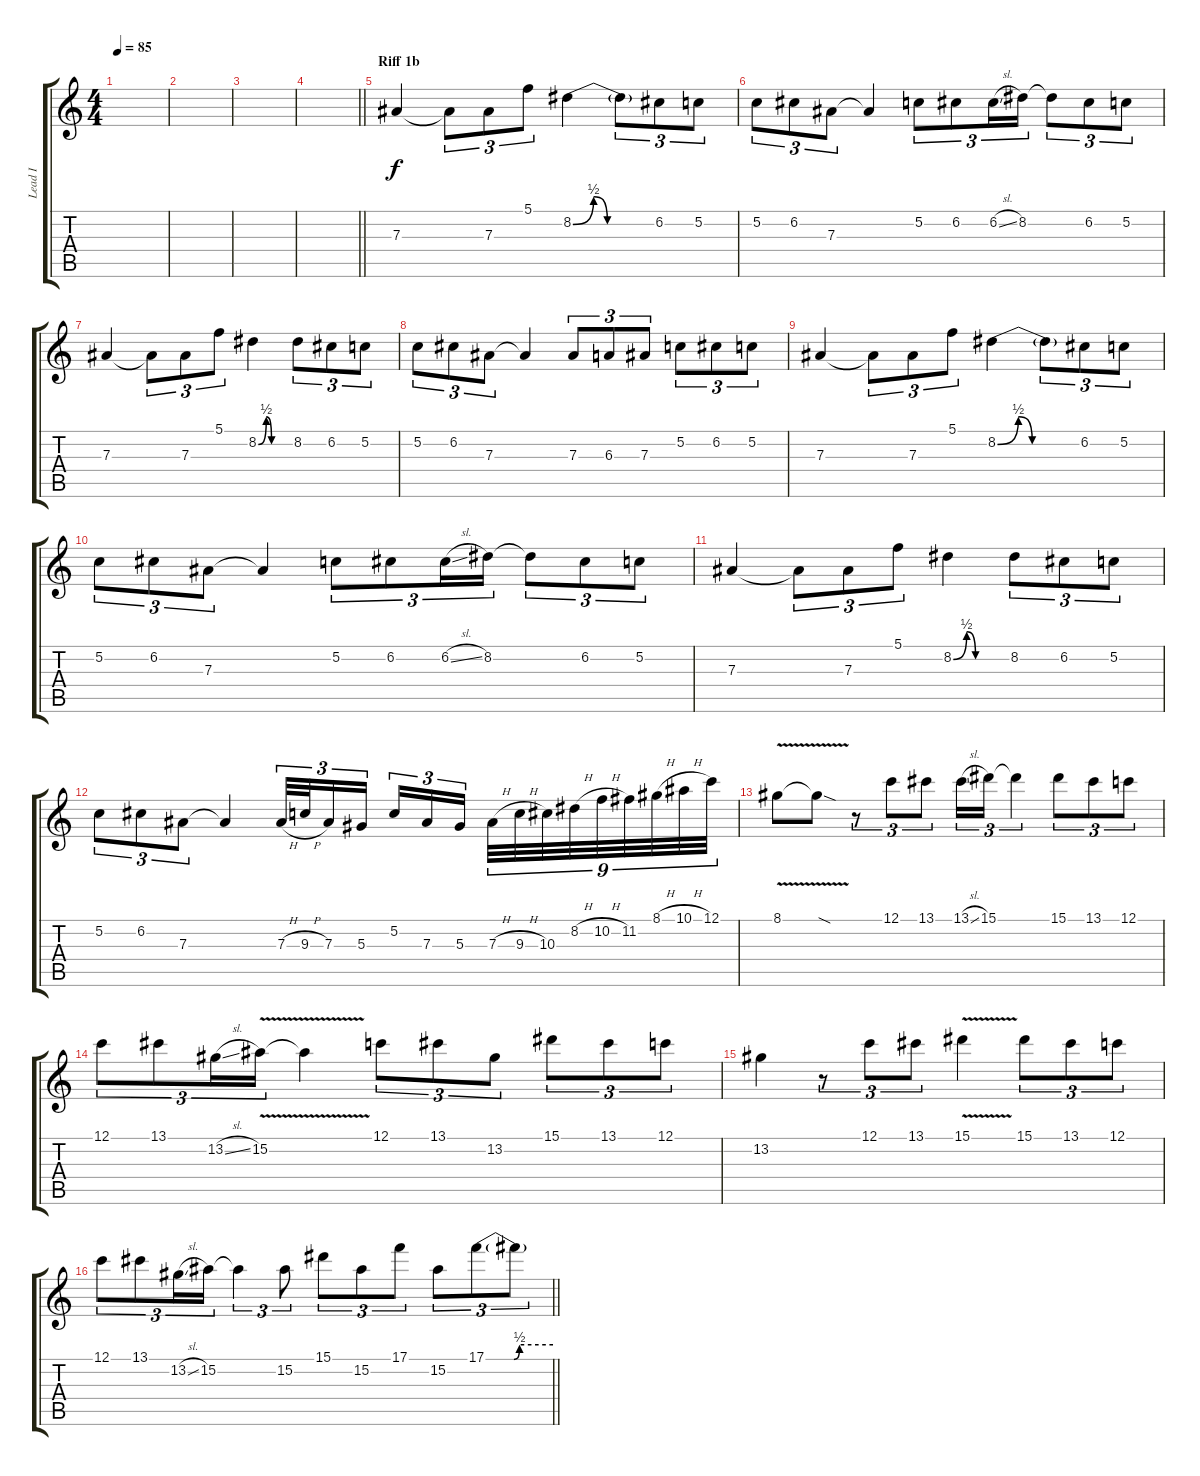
\track ("Lead I" "Lead I") {instrument overdrivenguitar}
\staff {score tabs}
\tuning (C4 G3 Eb3 Bb2 F2 C2) {hide}
\ts (4 4)
\tempo 85
\clef g2
\ks c
|
|
|
\barLineRight lightlight
|
\section ("" "Riff 1b")
7.3.4 7.3{t}.8{tu (3 2)} 7.3.8{tu (3 2)} 5.1.8{tu (3 2)} 8.2{be (custom 0 0 15 2 25 0 60 0)}.4 8.2{t}.8{tu (3 2)} 6.2.8{tu (3 2)} 5.2.8{tu (3 2)} |
5.2.8{tu (3 2)} 6.2.8{tu (3 2)} 7.3.8{tu (3 2)} 7.3{t}.4 5.2.8{tu (3 2)} 6.2.8{tu (3 2)} 6.2{sl}.16{tu (3 2)} 8.2.16{tu (3 2)} 8.2{t}.8{tu (3 2)} 6.2.8{tu (3 2)} 5.2.8{tu (3 2)} |
7.3.4 7.3{t}.8{tu (3 2)} 7.3.8{tu (3 2)} 5.1.8{tu (3 2)} 8.2{be (custom 0 0 15 2 25 0 60 0)}.4 8.2.8{tu (3 2)} 6.2.8{tu (3 2)} 5.2.8{tu (3 2)} |
5.2.8{tu (3 2)} 6.2.8{tu (3 2)} 7.3.8{tu (3 2)} 7.3{t}.4 7.3.8{tu (3 2)} 6.3.8{tu (3 2)} 7.3.8{tu (3 2)} 5.2.8{tu (3 2)} 6.2.8{tu (3 2)} 5.2.8{tu (3 2)} |
7.3.4 7.3{t}.8{tu (3 2)} 7.3.8{tu (3 2)} 5.1.8{tu (3 2)} 8.2{be (custom 0 0 15 2 25 0 60 0)}.4 8.2{t}.8{tu (3 2)} 6.2.8{tu (3 2)} 5.2.8{tu (3 2)} |
5.2.8{tu (3 2)} 6.2.8{tu (3 2)} 7.3.8{tu (3 2)} 7.3{t}.4 5.2.8{tu (3 2)} 6.2.8{tu (3 2)} 6.2{sl}.16{tu (3 2)} 8.2.16{tu (3 2)} 8.2{t}.8{tu (3 2)} 6.2.8{tu (3 2)} 5.2.8{tu (3 2)} |
7.3.4 7.3{t}.8{tu (3 2)} 7.3.8{tu (3 2)} 5.1.8{tu (3 2)} 8.2{be (custom 0 0 15 2 25 0 60 0)}.4 8.2.8{tu (3 2)} 6.2.8{tu (3 2)} 5.2.8{tu (3 2)} |
5.2.8{tu (3 2)} 6.2.8{tu (3 2)} 7.3.8{tu (3 2)} 7.3{t}.4 7.3{h}.32{tu (3 2)} 9.3{h}.32{tu (3 2)} 7.3.16{tu (3 2)} 5.3.16{tu (3 2) beam splitsecondary} 5.2.16{tu (3 2)} 7.3.16{tu (3 2)} 5.3.16{tu (3 2)} 7.3{h}.32{tu (9 8)} 9.3{h}.32{tu (9 8)} 10.3.32{tu (9 8)} 8.2{h}.32{tu (9 8)} 10.2{h}.32{tu (9 8)} 11.2.32{tu (9 8)} 8.1{h}.32{tu (9 8)} 10.1{h}.32{tu (9 8)} 12.1.32{tu (9 8)} |
8.1{v}.8 8.1{sod t}.8 r.8{tu (3 2)} 12.1.8{tu (3 2)} 13.1.8{tu (3 2)} 13.1{sl}.16{tu (3 2)} 15.1.16{tu (3 2)} 15.1{t}.4{tu (3 2)} 15.1.8{tu (3 2)} 13.1.8{tu (3 2)} 12.1.8{tu (3 2)} |
12.1.8{tu (3 2)} 13.1.8{tu (3 2)} 13.2{sl}.16{tu (3 2)} 15.2{v}.16{tu (3 2)} 15.2{t}.4 12.1.8{tu (3 2)} 13.1.8{tu (3 2)} 13.2.8{tu (3 2)} 15.1.8{tu (3 2)} 13.1.8{tu (3 2)} 12.1.8{tu (3 2)} |
13.2.4 r.8{tu (3 2)} 12.1.8{tu (3 2)} 13.1.8{tu (3 2)} 15.1{v}.4 15.1.8{tu (3 2)} 13.1.8{tu (3 2)} 12.1.8{tu (3 2)} |
\barLineRight lightlight
12.1.8{tu (3 2)} 13.1.8{tu (3 2)} 13.2{sl}.16{tu (3 2)} 15.2.16{tu (3 2)} 15.2{t}.4{tu (3 2)} 15.2.8{tu (3 2)} 15.1.8{tu (3 2)} 15.2.8{tu (3 2)} 17.1.8{tu (3 2)} 15.2.8{tu (3 2)} 17.1{be (custom 0 0 25 0 30 2 60 2)}.8{tu (3 2)} 17.1{t}.8{tu (3 2)}
